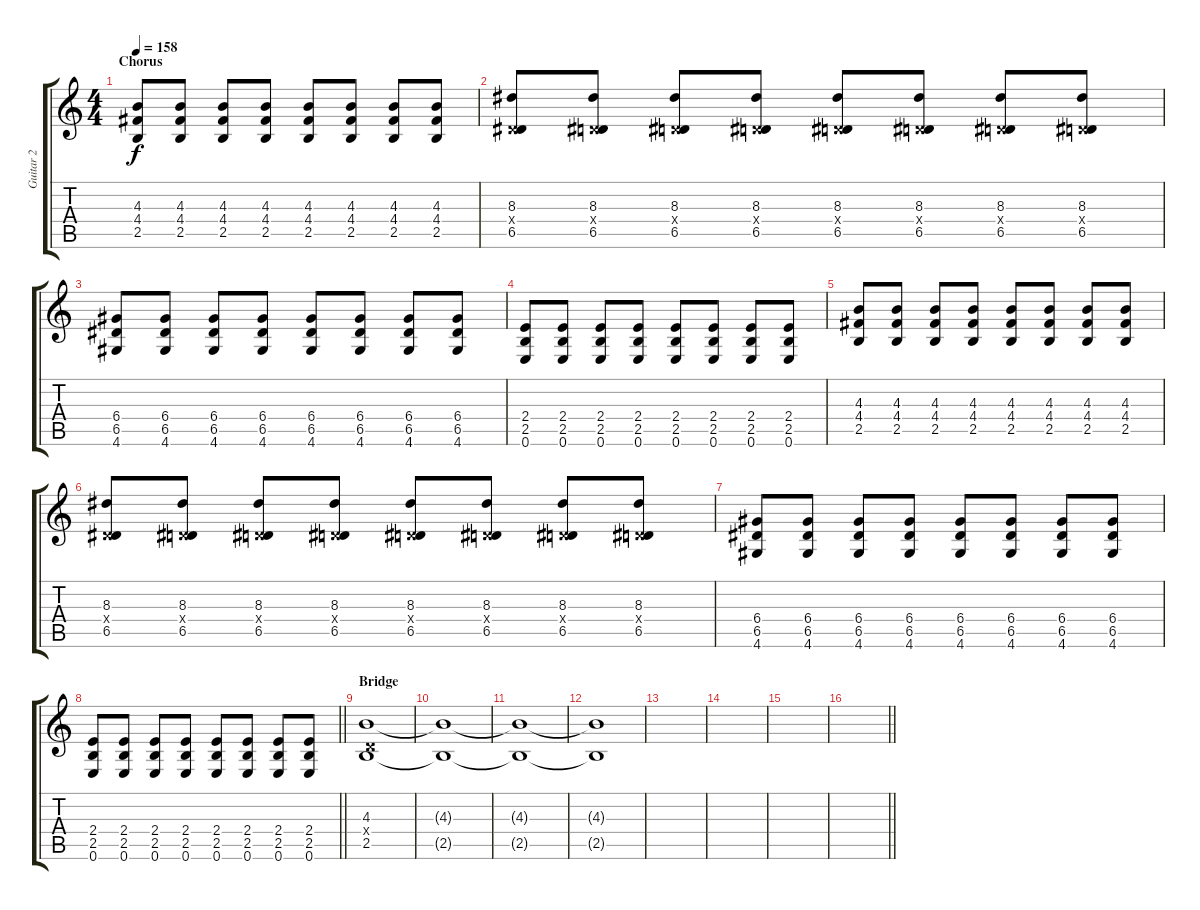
\track ("Guitar 2" "Guitar 2") {instrument overdrivenguitar}
\staff {score tabs}
\tuning (E4 B3 G3 D3 A2 E2) {hide}
\ts (4 4)
\section ("" "Chorus")
\tempo 158
\clef g2
\ks c
(4.3 4.4 2.5).8{dy f} (4.3 4.4 2.5).8 (4.3 4.4 2.5).8 (4.3 4.4 2.5).8 (4.3 4.4 2.5).8 (4.3 4.4 2.5).8 (4.3 4.4 2.5).8 (4.3 4.4 2.5).8 |
(8.3 0.4{x} 6.5).8 (8.3 0.4{x} 6.5).8 (8.3 0.4{x} 6.5).8 (8.3 0.4{x} 6.5).8 (8.3 0.4{x} 6.5).8 (8.3 0.4{x} 6.5).8 (8.3 0.4{x} 6.5).8 (8.3 0.4{x} 6.5).8 |
(6.4 6.5 4.6).8 (6.4 6.5 4.6).8 (6.4 6.5 4.6).8 (6.4 6.5 4.6).8 (6.4 6.5 4.6).8 (6.4 6.5 4.6).8 (6.4 6.5 4.6).8 (6.4 6.5 4.6).8 |
(2.4 2.5 0.6).8 (2.4 2.5 0.6).8 (2.4 2.5 0.6).8 (2.4 2.5 0.6).8 (2.4 2.5 0.6).8 (2.4 2.5 0.6).8 (2.4 2.5 0.6).8 (2.4 2.5 0.6).8 |
(4.3 4.4 2.5).8 (4.3 4.4 2.5).8 (4.3 4.4 2.5).8 (4.3 4.4 2.5).8 (4.3 4.4 2.5).8 (4.3 4.4 2.5).8 (4.3 4.4 2.5).8 (4.3 4.4 2.5).8 |
(8.3 0.4{x} 6.5).8 (8.3 0.4{x} 6.5).8 (8.3 0.4{x} 6.5).8 (8.3 0.4{x} 6.5).8 (8.3 0.4{x} 6.5).8 (8.3 0.4{x} 6.5).8 (8.3 0.4{x} 6.5).8 (8.3 0.4{x} 6.5).8 |
(6.4 6.5 4.6).8 (6.4 6.5 4.6).8 (6.4 6.5 4.6).8 (6.4 6.5 4.6).8 (6.4 6.5 4.6).8 (6.4 6.5 4.6).8 (6.4 6.5 4.6).8 (6.4 6.5 4.6).8 |
\barLineRight lightlight
(2.4 2.5 0.6).8 (2.4 2.5 0.6).8 (2.4 2.5 0.6).8 (2.4 2.5 0.6).8 (2.4 2.5 0.6).8 (2.4 2.5 0.6).8 (2.4 2.5 0.6).8 (2.4 2.5 0.6).8 |
\section ("" "Bridge")
(4.3 0.4{x} 2.5).1 |
(4.3{t} 2.5{t}).1 |
(4.3{t} 2.5{t}).1 |
(4.3{t} 2.5{t}).1 |
|
|
|
\barLineRight lightlight
